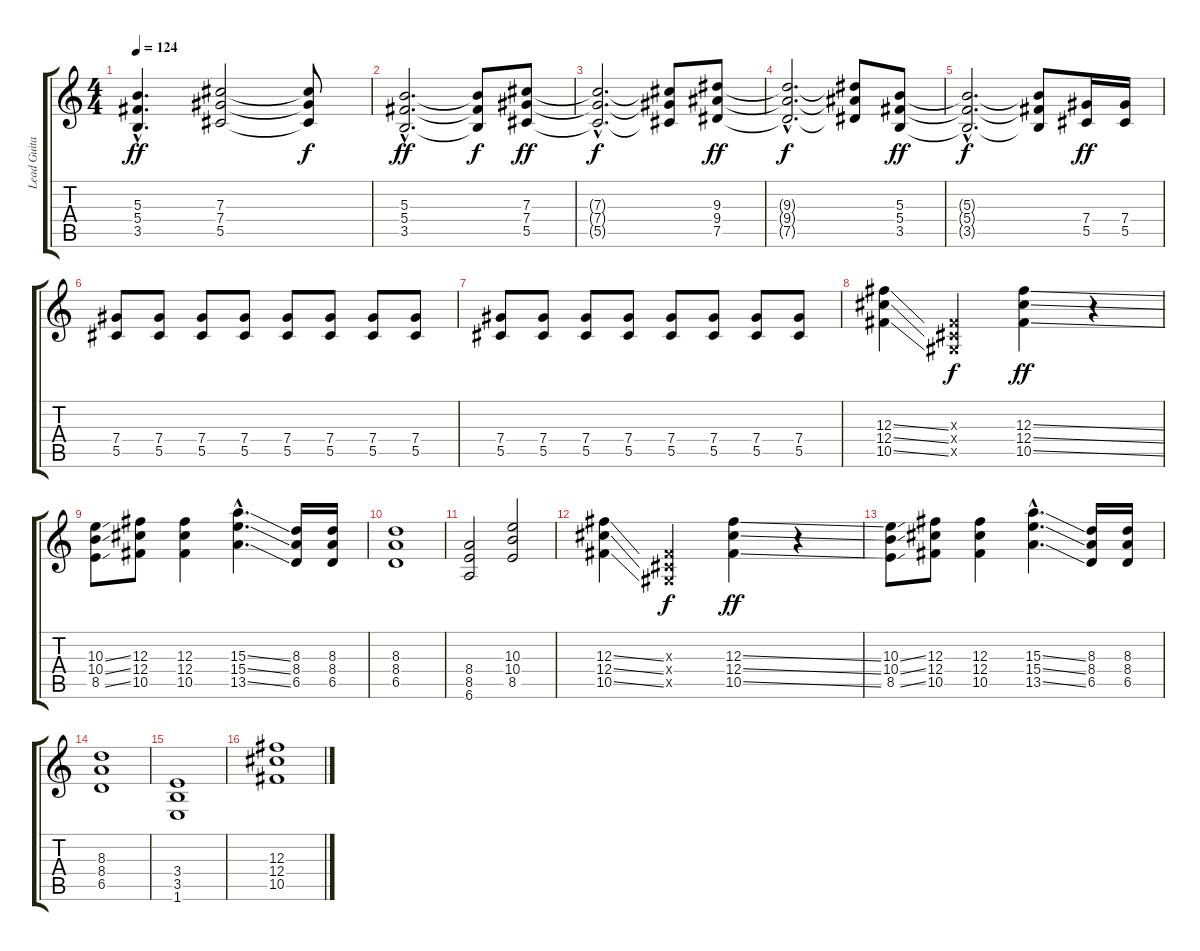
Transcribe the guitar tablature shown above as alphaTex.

\track ("Lead Guitar" "Lead Guita") {instrument overdrivenguitar}
\staff {score tabs}
\tuning (Eb4 Bb3 Gb3 Db3 Ab2 Eb2) {hide}
\ts (4 4)
\tempo 124
\clef g2
\ks c
(5.3{hac} 5.4{hac} 3.5{hac}).4{d dy ff} (7.3 7.4 5.5).2 (7.3{t} 7.4{t} 5.5{t}).8{dy f} |
(5.3{hac} 5.4{hac} 3.5{hac}).2{d dy ff} (5.3{t} 5.4{t} 3.5{t}).8{dy f} (7.3 7.4 5.5).8{dy ff} |
(7.3{hac t} 7.4{hac t} 5.5{hac t}).2{d dy f} (7.3{t} 7.4{t} 5.5{t}).8 (9.3 9.4 7.5).8{dy ff} |
(9.3{hac t} 9.4{hac t} 7.5{hac t}).2{d dy f} (9.3{t} 9.4{t} 7.5{t}).8 (5.3 5.4 3.5).8{dy ff} |
(5.3{hac t} 5.4{hac t} 3.5{hac t}).2{d dy f} (5.3{t} 5.4{t} 3.5{t}).8 (7.4 5.5).16{dy ff} (7.4 5.5).16 |
(7.4 5.5).8 (7.4 5.5).8 (7.4 5.5).8 (7.4 5.5).8 (7.4 5.5).8 (7.4 5.5).8 (7.4 5.5).8 (7.4 5.5).8 |
(7.4 5.5).8 (7.4 5.5).8 (7.4 5.5).8 (7.4 5.5).8 (7.4 5.5).8 (7.4 5.5).8 (7.4 5.5).8 (7.4 5.5).8 |
(12.3{ss} 12.4{ss} 10.5{ss}).4 (0.3{x} 0.4{x} 0.5{x}).4{dy f} (12.3{ss} 12.4{ss} 10.5{ss}).4{dy ff} r.4 |
(10.3{ss} 10.4{ss} 8.5{ss}).8 (12.3 12.4 10.5).8 (12.3 12.4 10.5).4 (15.3{ss hac} 15.4{ss hac} 13.5{ss hac}).4{d} (8.3 8.4 6.5).16 (8.3 8.4 6.5).16 |
(8.3 8.4 6.5).1 |
(8.4 8.5 6.6).2 (10.3 10.4 8.5).2 |
(12.3{ss} 12.4{ss} 10.5{ss}).4 (0.3{x} 0.4{x} 0.5{x}).4{dy f} (12.3{ss} 12.4{ss} 10.5{ss}).4{dy ff} r.4 |
(10.3{ss} 10.4{ss} 8.5{ss}).8 (12.3 12.4 10.5).8 (12.3 12.4 10.5).4 (15.3{ss hac} 15.4{ss hac} 13.5{ss hac}).4{d} (8.3 8.4 6.5).16 (8.3 8.4 6.5).16 |
(8.3 8.4 6.5).1 |
(3.4 3.5 1.6).1 |
(12.3 12.4 10.5).1
